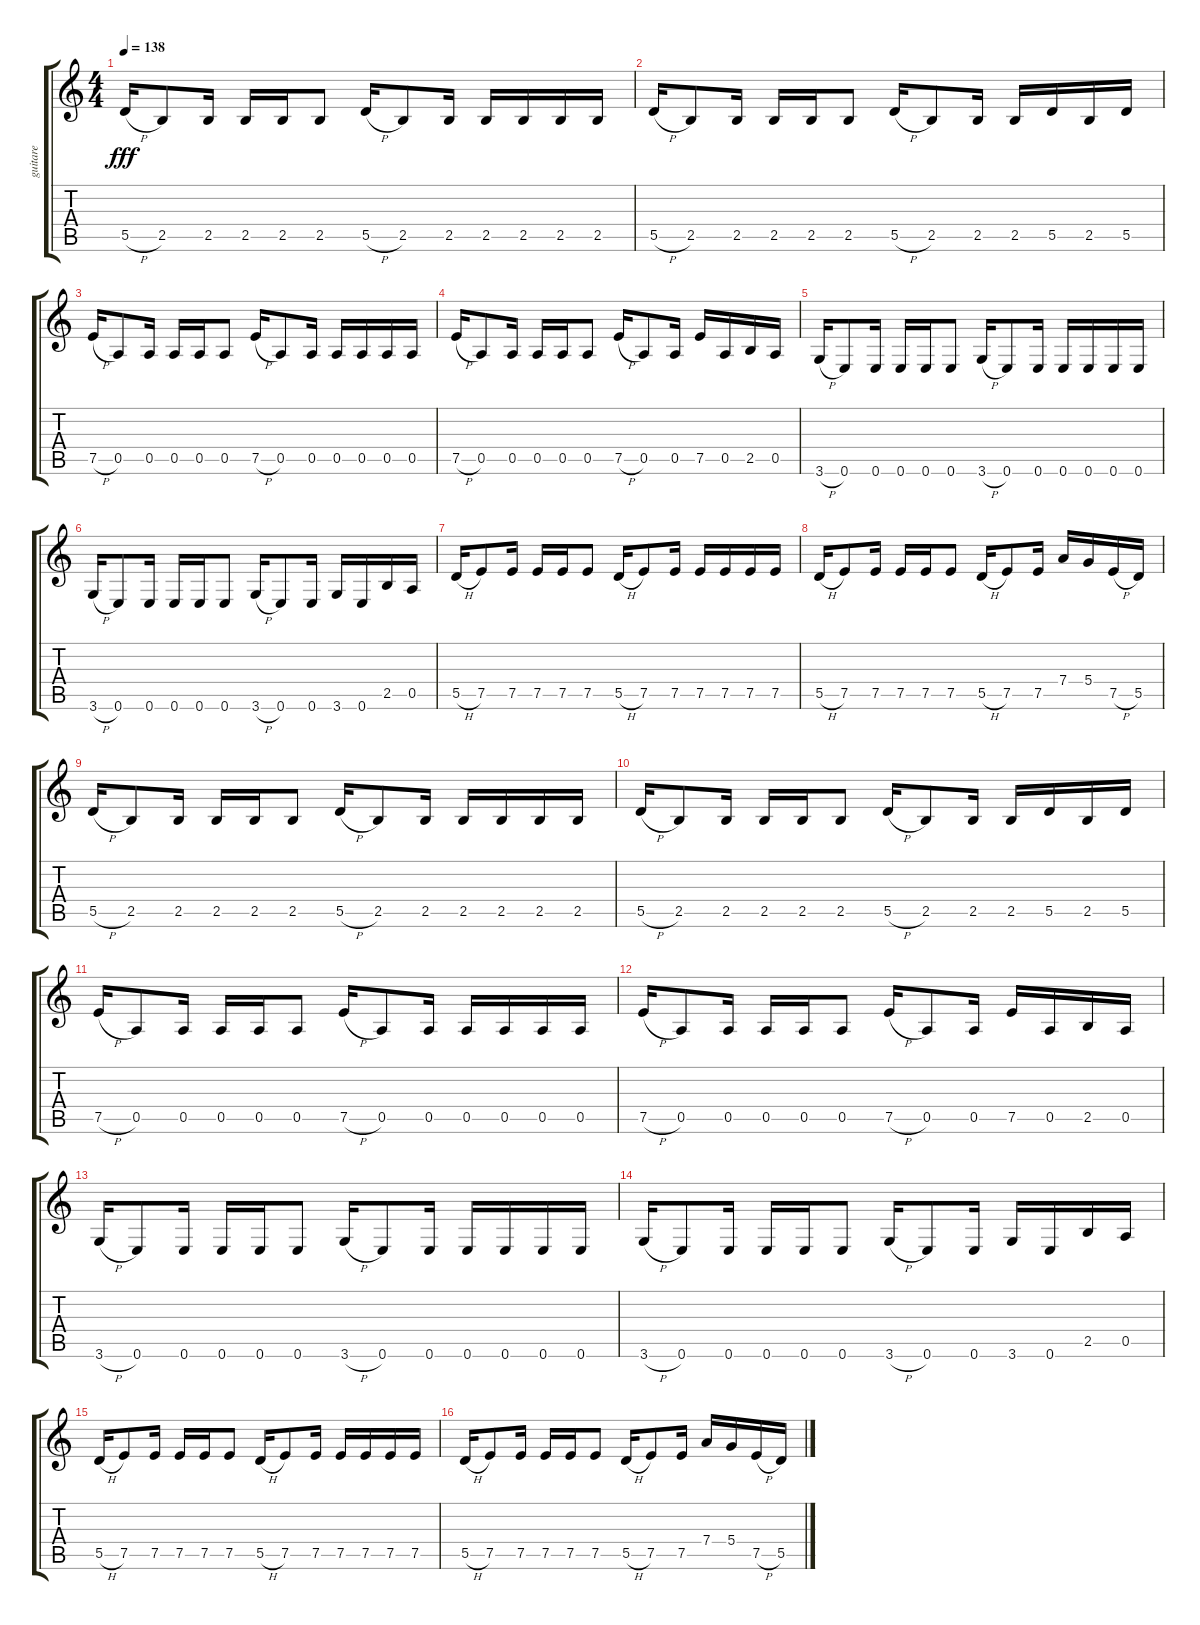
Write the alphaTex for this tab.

\track ("guitare" "guitare") {instrument distortionguitar}
\staff {score tabs}
\tuning (E4 B3 G3 D3 A2 E2) {hide}
\ts (4 4)
\tempo 138
\clef g2
\ks c
5.5{h}.16{dy fff} 2.5.8 2.5.16 2.5.16 2.5.16 2.5.8 5.5{h}.16 2.5.8 2.5.16 2.5.16 2.5.16 2.5.16 2.5.16 |
5.5{h}.16 2.5.8 2.5.16 2.5.16 2.5.16 2.5.8 5.5{h}.16 2.5.8 2.5.16 2.5.16 5.5.16 2.5.16 5.5.16 |
7.5{h}.16 0.5.8 0.5.16 0.5.16 0.5.16 0.5.8 7.5{h}.16 0.5.8 0.5.16 0.5.16 0.5.16 0.5.16 0.5.16 |
7.5{h}.16 0.5.8 0.5.16 0.5.16 0.5.16 0.5.8 7.5{h}.16 0.5.8 0.5.16 7.5.16 0.5.16 2.5.16 0.5.16 |
3.6{h}.16 0.6.8 0.6.16 0.6.16 0.6.16 0.6.8 3.6{h}.16 0.6.8 0.6.16 0.6.16 0.6.16 0.6.16 0.6.16 |
3.6{h}.16 0.6.8 0.6.16 0.6.16 0.6.16 0.6.8 3.6{h}.16 0.6.8 0.6.16 3.6.16 0.6.16 2.5.16 0.5.16 |
5.5{h}.16 7.5.8 7.5.16 7.5.16 7.5.16 7.5.8 5.5{h}.16 7.5.8 7.5.16 7.5.16 7.5.16 7.5.16 7.5.16 |
5.5{h}.16 7.5.8 7.5.16 7.5.16 7.5.16 7.5.8 5.5{h}.16 7.5.8 7.5.16 7.4.16 5.4.16 7.5{h}.16 5.5.16 |
5.5{h}.16 2.5.8 2.5.16 2.5.16 2.5.16 2.5.8 5.5{h}.16 2.5.8 2.5.16 2.5.16 2.5.16 2.5.16 2.5.16 |
5.5{h}.16 2.5.8 2.5.16 2.5.16 2.5.16 2.5.8 5.5{h}.16 2.5.8 2.5.16 2.5.16 5.5.16 2.5.16 5.5.16 |
7.5{h}.16 0.5.8 0.5.16 0.5.16 0.5.16 0.5.8 7.5{h}.16 0.5.8 0.5.16 0.5.16 0.5.16 0.5.16 0.5.16 |
7.5{h}.16 0.5.8 0.5.16 0.5.16 0.5.16 0.5.8 7.5{h}.16 0.5.8 0.5.16 7.5.16 0.5.16 2.5.16 0.5.16 |
3.6{h}.16 0.6.8 0.6.16 0.6.16 0.6.16 0.6.8 3.6{h}.16 0.6.8 0.6.16 0.6.16 0.6.16 0.6.16 0.6.16 |
3.6{h}.16 0.6.8 0.6.16 0.6.16 0.6.16 0.6.8 3.6{h}.16 0.6.8 0.6.16 3.6.16 0.6.16 2.5.16 0.5.16 |
5.5{h}.16 7.5.8 7.5.16 7.5.16 7.5.16 7.5.8 5.5{h}.16 7.5.8 7.5.16 7.5.16 7.5.16 7.5.16 7.5.16 |
5.5{h}.16 7.5.8 7.5.16 7.5.16 7.5.16 7.5.8 5.5{h}.16 7.5.8 7.5.16 7.4.16 5.4.16 7.5{h}.16 5.5.16
